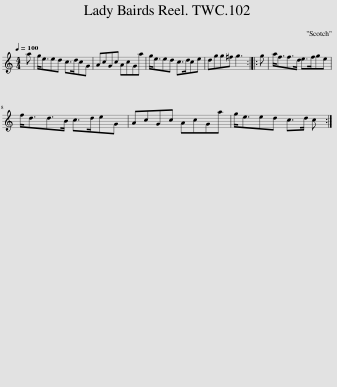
X:1
L:1/8
Q:1/4=100
M:4/4
I:linebreak $
K:C
V:1 treble
V:1
 a | g<eed c>dcG | AcGc AcGa | g<eed c>dce | dgg^f g3 :: %5
 g | a<ff>d e>fge |$ f<dd>B c>deG | AcGc AcGa | g<eed c>d c :| %10
